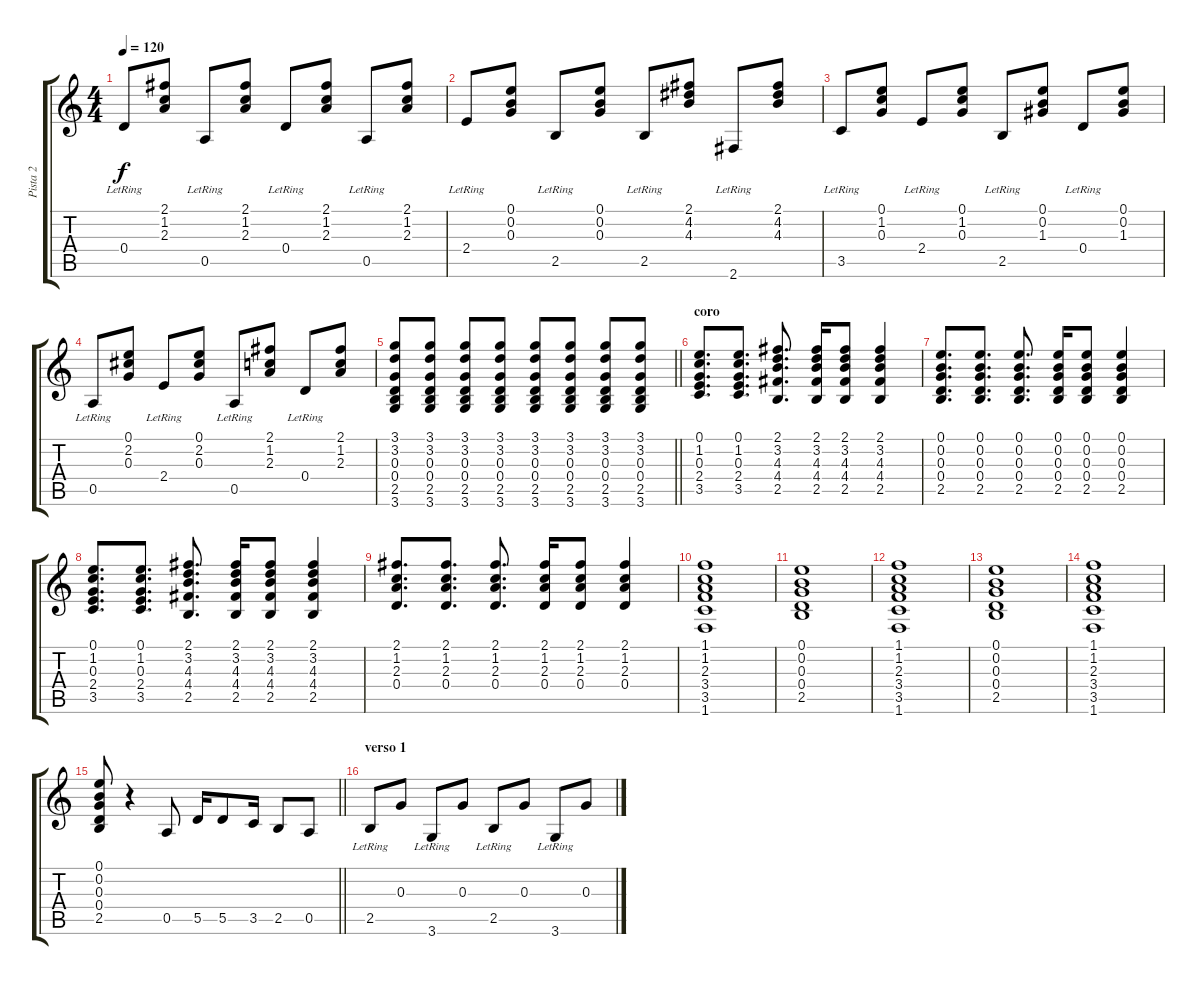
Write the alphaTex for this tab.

\track ("Pista 2" "Pista 2") {instrument acousticguitarsteel}
\staff {score tabs}
\tuning (E4 B3 G3 D3 A2 E2) {hide}
\ts (4 4)
\tempo 120
\clef g2
\ks c
0.4{lr}.8{dy f} (2.1 1.2 2.3).8 0.5{lr}.8 (2.1 1.2 2.3).8 0.4{lr}.8 (2.1 1.2 2.3).8 0.5{lr}.8 (2.1 1.2 2.3).8 |
2.4{lr}.8 (0.1 0.2 0.3).8 2.5{lr}.8 (0.1 0.2 0.3).8 2.5{lr}.8 (2.1 4.2 4.3).8 2.6{lr}.8 (2.1 4.2 4.3).8 |
3.5{lr}.8 (0.1 1.2 0.3).8 2.4{lr}.8 (0.1 1.2 0.3).8 2.5{lr}.8 (0.1 0.2 1.3).8 0.4{lr}.8 (0.1 0.2 1.3).8 |
0.5{lr}.8 (0.1 2.2 0.3).8 2.4{lr}.8 (0.1 2.2 0.3).8 0.5{lr}.8 (2.1 1.2 2.3).8 0.4{lr}.8 (2.1 1.2 2.3).8 |
\barLineRight lightlight
(3.1 3.2 0.3 0.4 2.5 3.6).8 (3.1 3.2 0.3 0.4 2.5 3.6).8 (3.1 3.2 0.3 0.4 2.5 3.6).8 (3.1 3.2 0.3 0.4 2.5 3.6).8 (3.1 3.2 0.3 0.4 2.5 3.6).8 (3.1 3.2 0.3 0.4 2.5 3.6).8 (3.1 3.2 0.3 0.4 2.5 3.6).8 (3.1 3.2 0.3 0.4 2.5 3.6).8 |
\section ("" "coro")
(0.1 1.2 0.3 2.4 3.5).8{d} (0.1 1.2 0.3 2.4 3.5).8{d} (2.1 3.2 4.3 4.4 2.5).8{d} (2.1 3.2 4.3 4.4 2.5).16 (2.1 3.2 4.3 4.4 2.5).8 (2.1 3.2 4.3 4.4 2.5).4 |
(0.1 0.2 0.3 0.4 2.5).8{d} (0.1 0.2 0.3 0.4 2.5).8{d} (0.1 0.2 0.3 0.4 2.5).8{d} (0.1 0.2 0.3 0.4 2.5).16 (0.1 0.2 0.3 0.4 2.5).8 (0.1 0.2 0.3 0.4 2.5).4 |
(0.1 1.2 0.3 2.4 3.5).8{d} (0.1 1.2 0.3 2.4 3.5).8{d} (2.1 3.2 4.3 4.4 2.5).8{d} (2.1 3.2 4.3 4.4 2.5).16 (2.1 3.2 4.3 4.4 2.5).8 (2.1 3.2 4.3 4.4 2.5).4 |
(2.1 1.2 2.3 0.4).8{d} (2.1 1.2 2.3 0.4).8{d} (2.1 1.2 2.3 0.4).8{d} (2.1 1.2 2.3 0.4).16 (2.1 1.2 2.3 0.4).8 (2.1 1.2 2.3 0.4).4 |
(1.1 1.2 2.3 3.4 3.5 1.6).1 |
(0.1 0.2 0.3 0.4 2.5).1 |
(1.1 1.2 2.3 3.4 3.5 1.6).1 |
(0.1 0.2 0.3 0.4 2.5).1 |
(1.1 1.2 2.3 3.4 3.5 1.6).1 |
\barLineRight lightlight
(0.1 0.2 0.3 0.4 2.5).8 r.4 0.5.8 5.5.16 5.5.8 3.5.16 2.5.8 0.5.8 |
\section ("" "verso 1")
2.5{lr}.8 0.3.8 3.6{lr}.8 0.3.8 2.5{lr}.8 0.3.8 3.6{lr}.8 0.3.8
